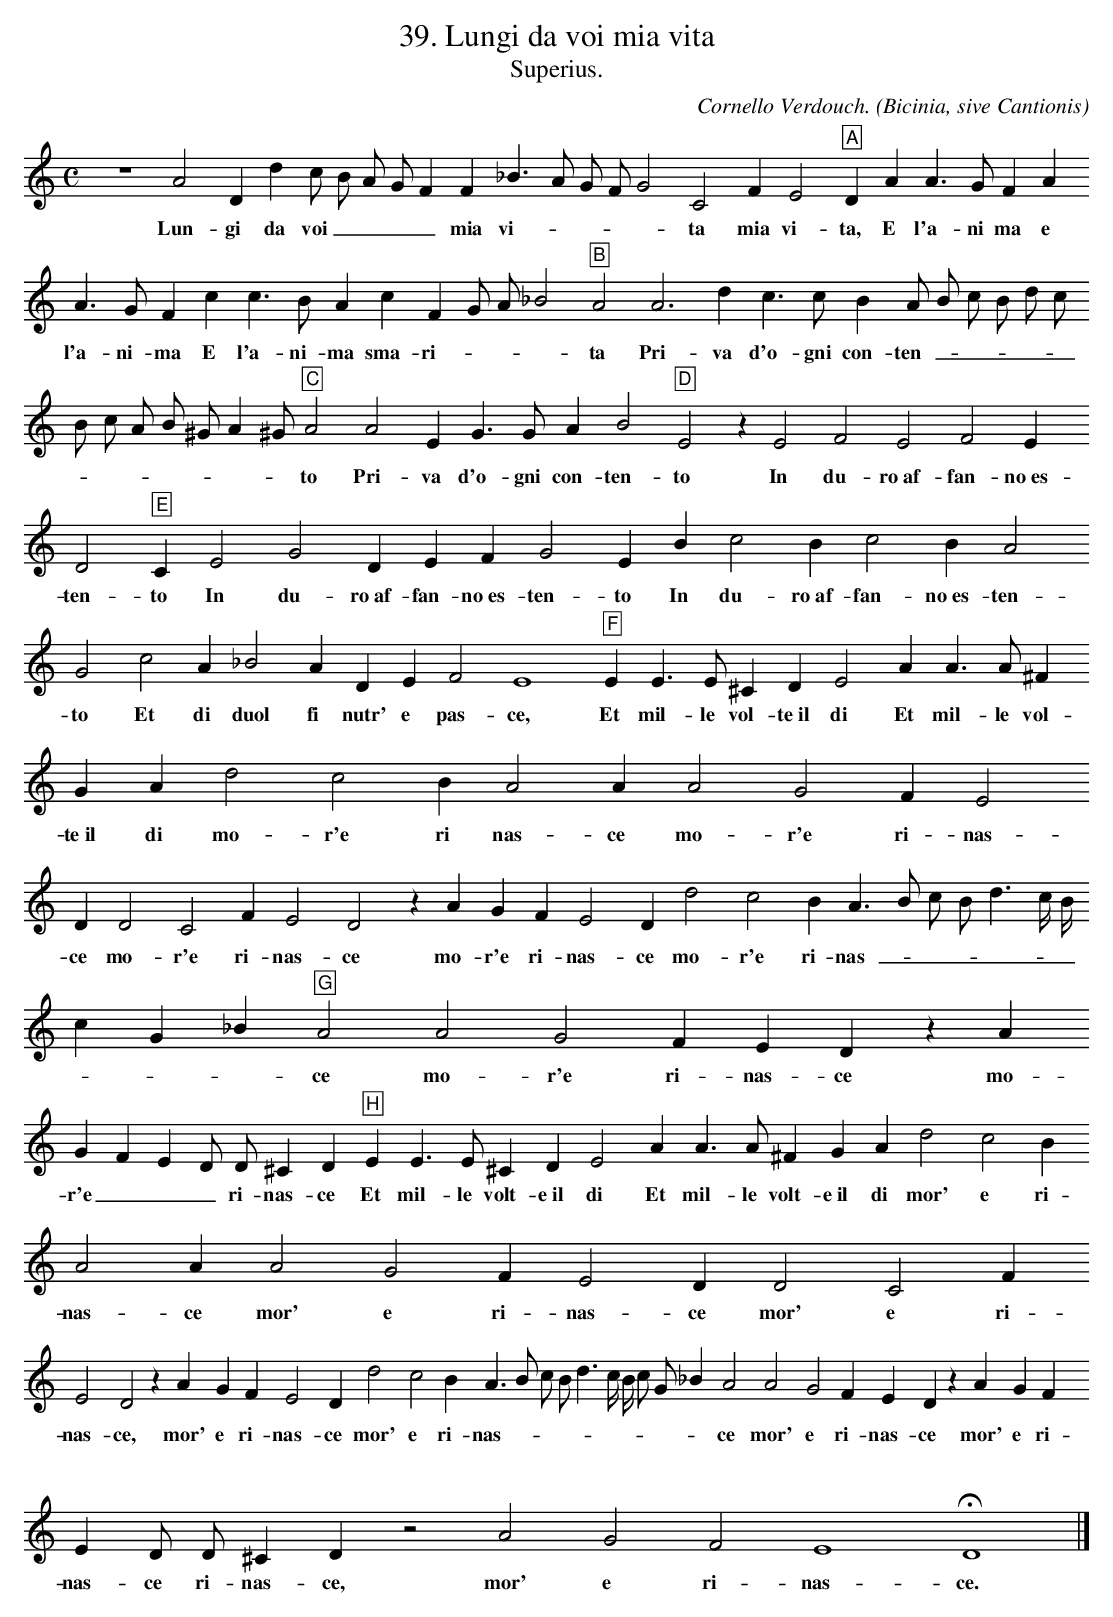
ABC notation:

X:1
T:39. Lungi da voi mia vita
T:Superius.
C:Cornello Verdouch.
O: Bicinia, sive Cantionis
M:C
L:1/4
K:D dor
z4 A2 D d c/ B/ A/ G/ F F _B > A G/ F/ G2 C2 F E2 "A"D A A > G F A
w: Lun- gi da voi _ _ _ _  mia vi- * _ _ _  ta mia vi- ta, E l'a- ni ma e
A > G F c c > B A c F G/ A/ _B2 "B"A2 A3 d c > c B A/ B/ c/ B/ d/ c/
w:l'a- ni- ma E l'a- ni- ma sma- ri- * _ _  ta Pri- va d'o- gni con- ten- * _ _ _ _
B/ c/ A/ B/ ^G/ A ^G/ "C"A2 A2 E G > G A B2 "D"E2 z E2 F2 E2 F2 E D2 "E"C E2 G2 D E F G2 E B c2 B c2 B A2
w: _ _ _ _ _ _ _ to Pri- va d'o- gni con- ten- to In du- ro~af- fan- no~es- ten- to In du- ro~af- fan- no~es- ten- to In du- ro~af- fan- no~es- ten-
G2 c2 A _B2 A D E F2 E4 "F"E E > E ^C D E2  A A > A ^F G A d2 c2 B A2 A A2 G2 F E2
w:to Et di duol fi nutr' e pas- ce, Et mil- le vol- te~il di Et mil- le vol- te~il di mo- r'e ri nas- ce mo- r'e ri- nas-
D D2 C2 F E2 D2 z A G F E2 D d2 c2 B A > B c/ B/ d3/2 c// B// c G _B "G"A2 A2 G2 F E D z A
w:ce mo- r'e ri- nas- ce mo- r'e ri- nas- ce mo- r'e ri- nas- * _ _ _ _ _ _ _ _ ce mo- r'e ri- nas- ce mo-
G F E D/ D/ ^C D "H"E E > E ^C D E2 A A > A ^F G A d2 c2 B A2 A  A2 G2 F E2 D D2 C2 F
w:r'e _ _ _  ri- nas- ce Et mil- le volt- e~il di Et mil- le volt- e~il di mor' e ri- nas- ce mor' e ri- nas- ce mor' e ri-
E2 D2 z A G F E2 D d2 c2 B A > B c/ B/ d3/2 c// B// c/ G/ _B A2 A2 G2 F E D z A G F
w:nas- ce, mor' e ri- nas- ce mor' e ri- nas- * _ _ _ _ _ _ _ _  ce mor' e ri- nas- ce mor' e ri-
E D/ D/ ^C D z2 A2 G2 F2 E4 HD4 |]
w:nas- ce ri- nas- ce, mor' e ri- nas- ce.
